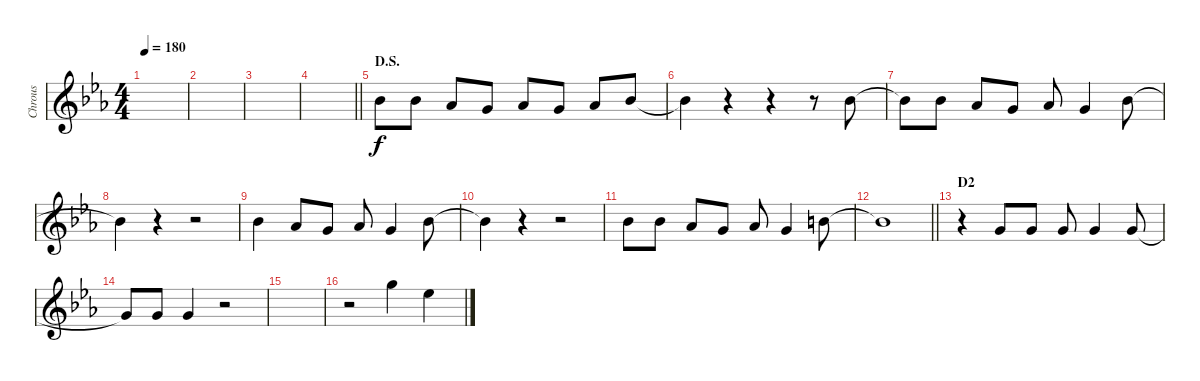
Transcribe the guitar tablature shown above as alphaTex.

\track ("Chrous" "Chrous") {instrument viola}
\staff {score}
\tuning (E4 B3 G3 D3 A2 E2) {hide}
\ts (4 4)
\tempo 180
\clef g2
\ks cminor
|
|
|
\barLineRight lightlight
|
\section ("" "D.S.")
6.1.8{volume 11} 6.1.8 4.1.8 3.1.8 4.1.8 3.1.8 4.1.8 6.1.8 |
6.1{t}.4 r.4 r.4 r.8 6.1.8 |
6.1{t}.8 6.1.8 4.1.8 3.1.8 4.1.8 3.1.4 6.1.8 |
6.1{t}.4 r.4 r.2 |
6.1.4 4.1.8 3.1.8 4.1.8 3.1.4 6.1.8 |
6.1{t}.4 r.4 r.2 |
6.1.8 6.1.8 4.1.8 3.1.8 4.1.8 3.1.4 7.1.8 |
\barLineRight lightlight
7.1{t}.1 |
\section ("" "D2")
r.4 3.1.8 3.1.8 3.1.8 3.1.4 3.1.8 |
3.1{t}.8 3.1.8 3.1.4 r.2 |
|
r.2 15.1.4 11.1.4
